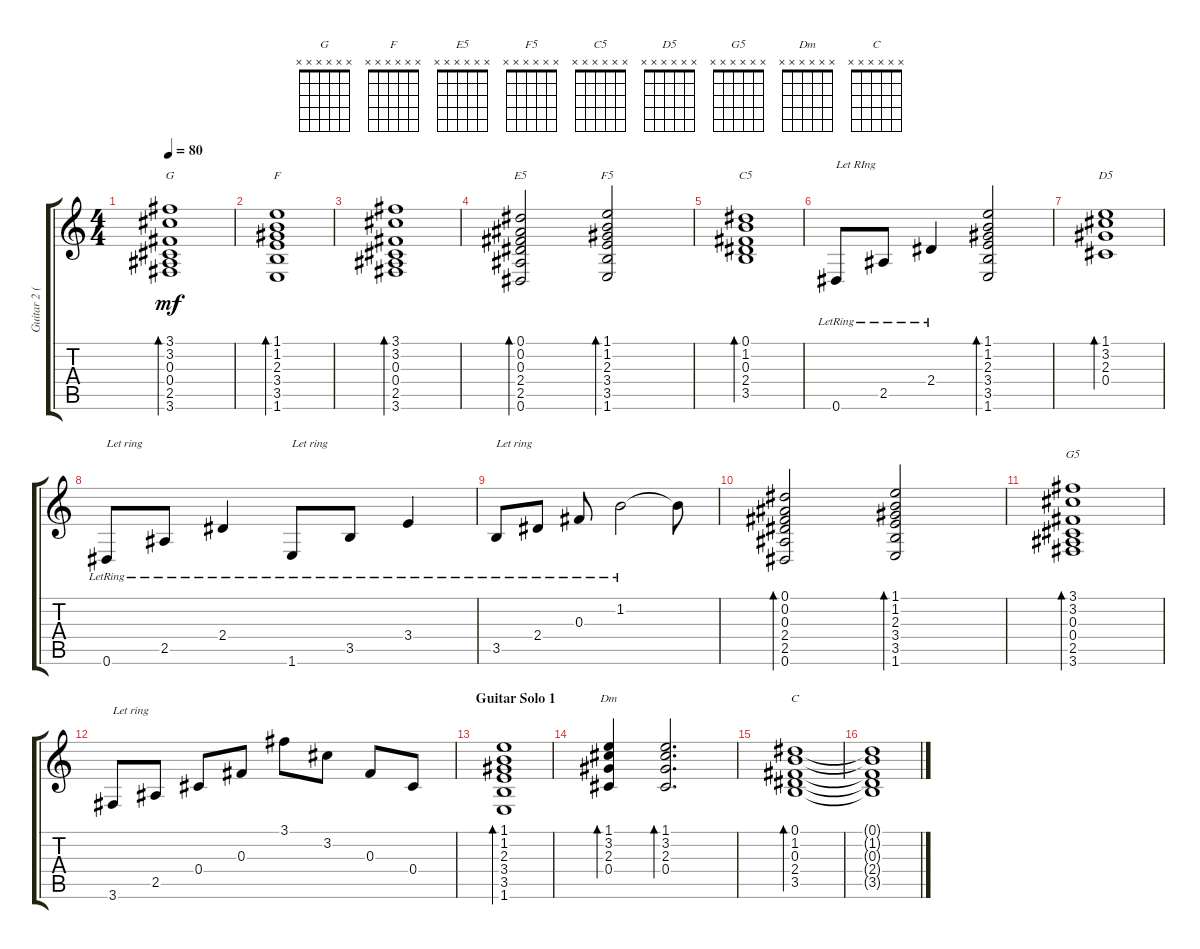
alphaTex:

\track ("Guitar 2 (Izzy)" "Guitar 2 (") {instrument electricguitarjazz}
\staff {score tabs}
\tuning (Eb4 Bb3 Gb3 Db3 Ab2 Eb2) {hide}
\chord ("G" x x x x x x)
\chord ("F" x x x x x x)
\chord ("E5" x x x x x x)
\chord ("F5" x x x x x x)
\chord ("C5" x x x x x x)
\chord ("D5" x x x x x x)
\chord ("G5" x x x x x x)
\chord ("Dm" x x x x x x)
\chord ("C" x x x x x x)
\ts (4 4)
\tempo 80
\clef g2
\ks c
(3.1 3.2 0.3 0.4 2.5 3.6).1{bd 120 ch "G" dy mf} |
(1.1 1.2 2.3 3.4 3.5 1.6).1{bd 120 ch "F"} |
(3.1 3.2 0.3 0.4 2.5 3.6).1{bd 120} |
(0.1 0.2 0.3 2.4 2.5 0.6).2{bd 60 ch "E5"} (1.1 1.2 2.3 3.4 3.5 1.6).2{bd 60 ch "F5"} |
(0.1 1.2 0.3 2.4 3.5).1{bd 60 ch "C5"} |
0.6{lr}.8{txt "Let RIng"} 2.5{lr}.8 2.4{lr}.4 (1.1 1.2 2.3 3.4 3.5 1.6).2{bd 60} |
(1.1 3.2 2.3 0.4).1{bd 60 ch "D5"} |
0.6{lr}.8{txt "Let ring"} 2.5{lr}.8 2.4{lr}.4 1.6{lr}.8{txt "Let ring"} 3.5{lr}.8 3.4{lr}.4 |
3.5{lr}.8{txt "Let ring"} 2.4{lr}.8 0.3{lr}.8 1.2{lr}.2 1.2{t}.8 |
(0.1 0.2 0.3 2.4 2.5 0.6).2{bd 60} (1.1 1.2 2.3 3.4 3.5 1.6).2{bd 60} |
(3.1 3.2 0.3 0.4 2.5 3.6).1{bd 60 ch "G5"} |
3.6.8{txt "Let ring"} 2.5.8 0.4.8 0.3.8 3.1.8 3.2.8 0.3.8 0.4.8 |
\section ("" "Guitar Solo 1")
(1.1 1.2 2.3 3.4 3.5 1.6).1{bd 60} |
(1.1 3.2 2.3 0.4).4{bd 60 ch "Dm"} (1.1 3.2 2.3 0.4).2{d bd 60} |
(0.1 1.2 0.3 2.4 3.5).1{bd 60 ch "C"} |
(0.1{t} 1.2{t} 0.3{t} 2.4{t} 3.5{t}).1
